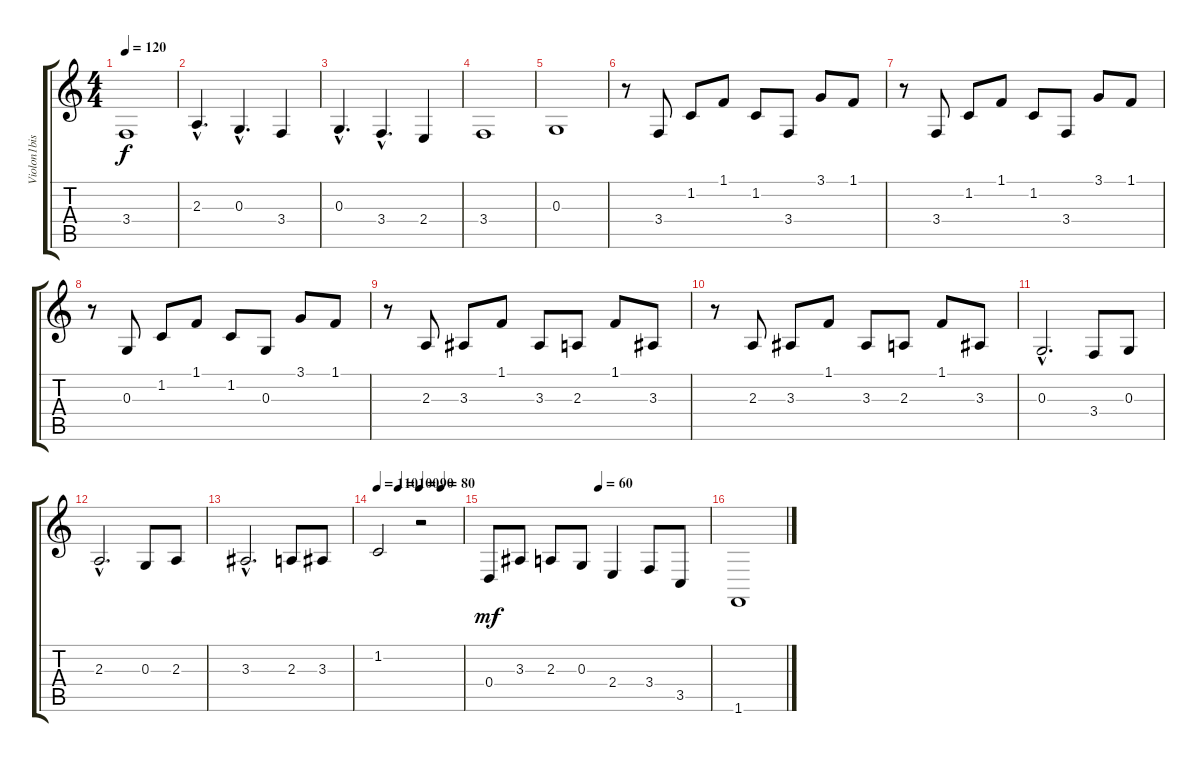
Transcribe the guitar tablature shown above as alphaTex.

\track ("Violon1bis" "Violon1bis") {instrument stringensemble1}
\staff {score tabs}
\tuning (E4 B3 G3 D3 A2 E2) {hide}
\ts (4 4)
\tempo 120
\clef g2
\ks c
3.4{t}.1{dy f} |
2.3{hac}.4{d} 0.3{hac}.4{d} 3.4.4 |
0.3{hac}.4{d} 3.4{hac}.4{d} 2.4.4 |
3.4.1 |
0.3.1 |
r.8 3.4.8 1.2.8 1.1.8 1.2.8 3.4.8 3.1.8 1.1.8 |
r.8 3.4.8 1.2.8 1.1.8 1.2.8 3.4.8 3.1.8 1.1.8 |
r.8 0.3.8 1.2.8 1.1.8 1.2.8 0.3.8 3.1.8 1.1.8 |
r.8 2.3.8 3.3.8 1.1.8 3.3.8 2.3.8 1.1.8 3.3.8 |
r.8 2.3.8 3.3.8 1.1.8 3.3.8 2.3.8 1.1.8 3.3.8 |
0.3{hac}.2{d} 3.4.8 0.3.8 |
2.3{hac}.2{d} 0.3.8 2.3.8 |
3.3{hac}.2{d} 2.3.8 3.3.8 |
\tempo 110
\tempo (100 0.25)
\tempo (90 0.5)
\tempo (80 0.75)
1.2.2 r.2 |
\tempo (60 0.5)
0.4.8{dy mf} 3.3.8 2.3.8 0.3.8 2.4.4 3.4.8 3.5.8 |
1.6.1
